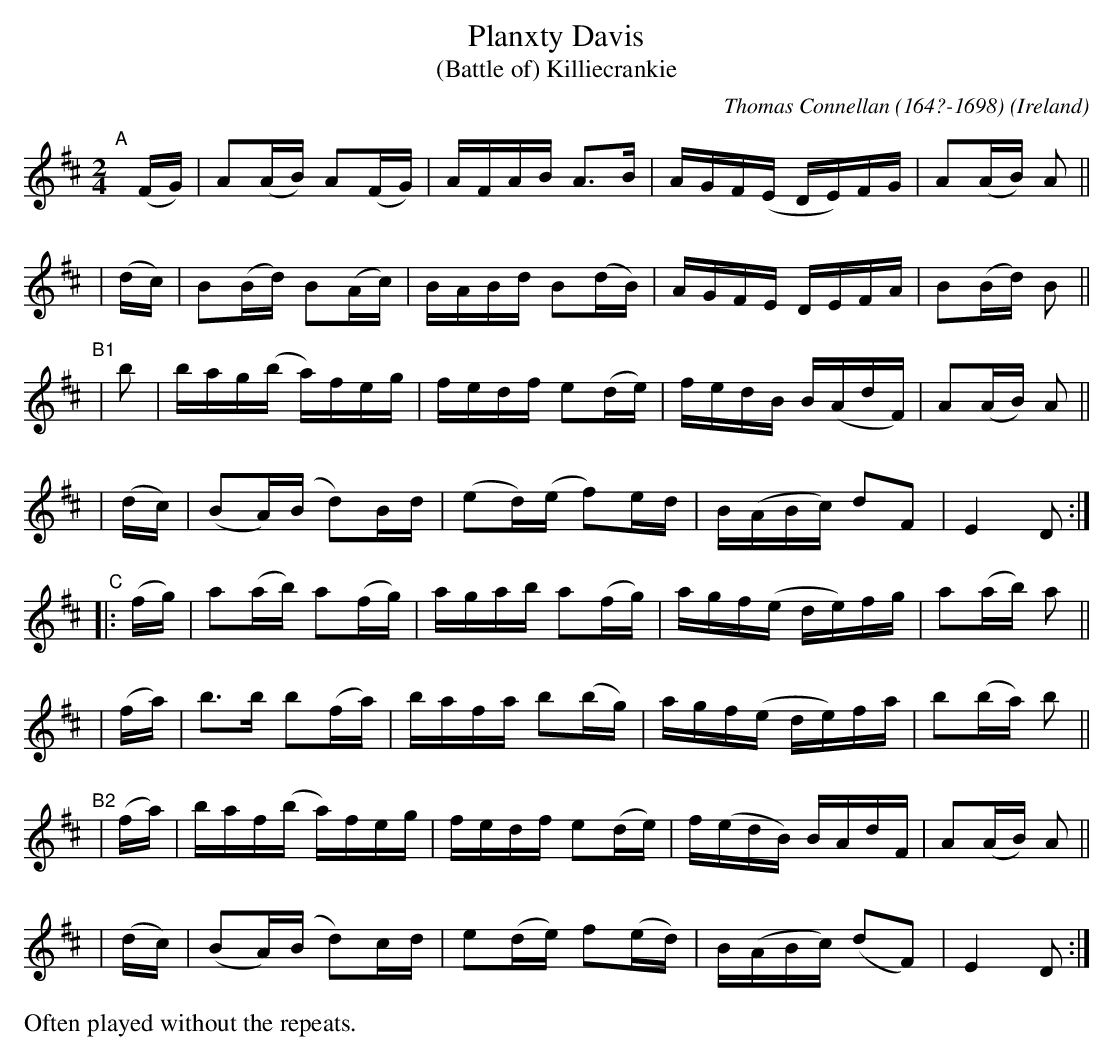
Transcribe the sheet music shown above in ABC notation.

X:1
T: Planxty Davis
T: (Battle of) Killiecrankie
C: Thomas Connellan (164?-1698)
O: Ireland
M: 2/4
L: 1/16
K: D
"^A"[|]\
  (FG) | A2(AB)  A2(FG) | AFAB   A3B    | AGF(E  DE)FG | A2(AB) A2 ||
| (dc) | B2(Bd)  B2(Ac) | BABd   B2(dB) | AGFE   DEFA  | B2(Bd) B2 ||
"^B1"\
|  b2  | bag(b   a)feg  | fedf   e2(de) | fedB   B(AdF)| A2(AB) A2 ||
| (dc) | (B2A)(B d2)Bd  |(e2d)(e f2)ed  | B(ABc) d2F2  | E4     D2 :|
"^C"\
|:(fg) | a2(ab)  a2(fg) | agab   a2(fg) | agf(e  de)fg | a2(ab) a2 ||
| (fa) | b3b     b2(fa) | bafa   b2(bg) | agf(e  de)fa | b2(ba) b2 ||
"^B2"\
| (fa) | baf(b   a)feg  | fedf   e2(de) | f(edB) BAdF  | A2(AB) A2 ||
| (dc) | (B2A)(B d2)cd  | e2(de) f2(ed) | B(ABc) (d2F2)| E4     D2 :|
